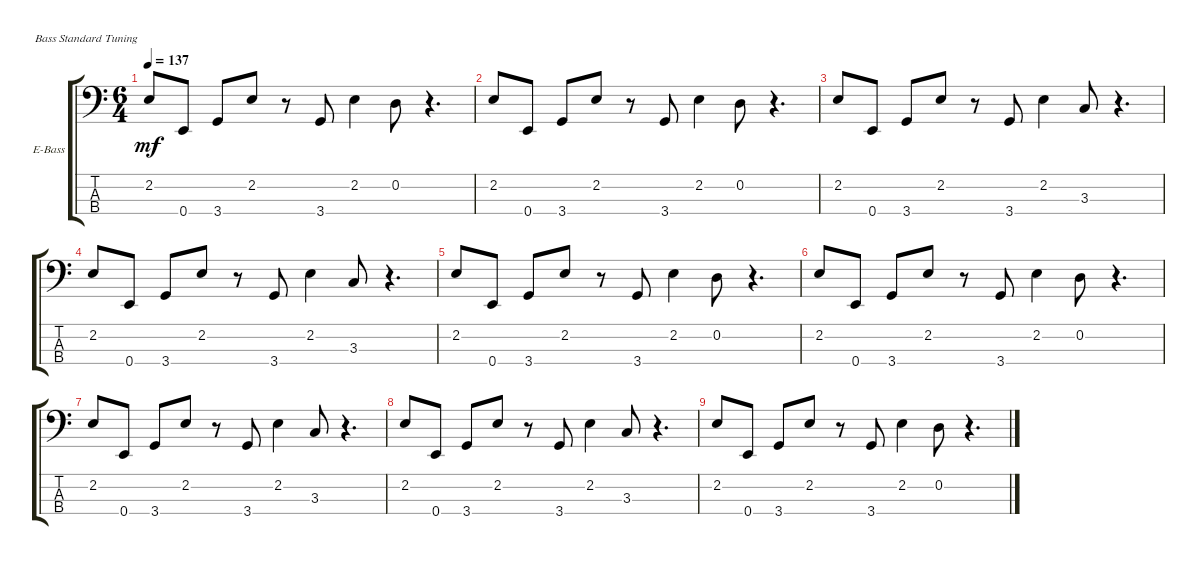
\bracketExtendMode groupsimilarinstruments
\firstSystemTrackNameOrientation horizontal
\otherSystemsTrackNameOrientation horizontal
\track ("Scott Roger (Bass)" "E-Bass") {instrument electricbasspick}
\staff {score tabs}
\tuning (G2 D2 A1 E1)
\ts (6 4)
\tempo 137
\clef f4
\ks c
2.2.8{dy mf} 0.4.8 3.4.8 2.2.8 r.8 3.4.8 2.2.4 0.2.8 r.4{d} |
2.2.8 0.4.8 3.4.8 2.2.8 r.8 3.4.8 2.2.4 0.2.8 r.4{d} |
2.2.8 0.4.8 3.4.8 2.2.8 r.8 3.4.8 2.2.4 3.3.8 r.4{d} |
2.2.8 0.4.8 3.4.8 2.2.8 r.8 3.4.8 2.2.4 3.3.8 r.4{d} |
2.2.8 0.4.8 3.4.8 2.2.8 r.8 3.4.8 2.2.4 0.2.8 r.4{d} |
2.2.8 0.4.8 3.4.8 2.2.8 r.8 3.4.8 2.2.4 0.2.8 r.4{d} |
2.2.8 0.4.8 3.4.8 2.2.8 r.8 3.4.8 2.2.4 3.3.8 r.4{d} |
2.2.8 0.4.8 3.4.8 2.2.8 r.8 3.4.8 2.2.4 3.3.8 r.4{d} |
2.2.8 0.4.8 3.4.8 2.2.8 r.8 3.4.8 2.2.4 0.2.8 r.4{d}
